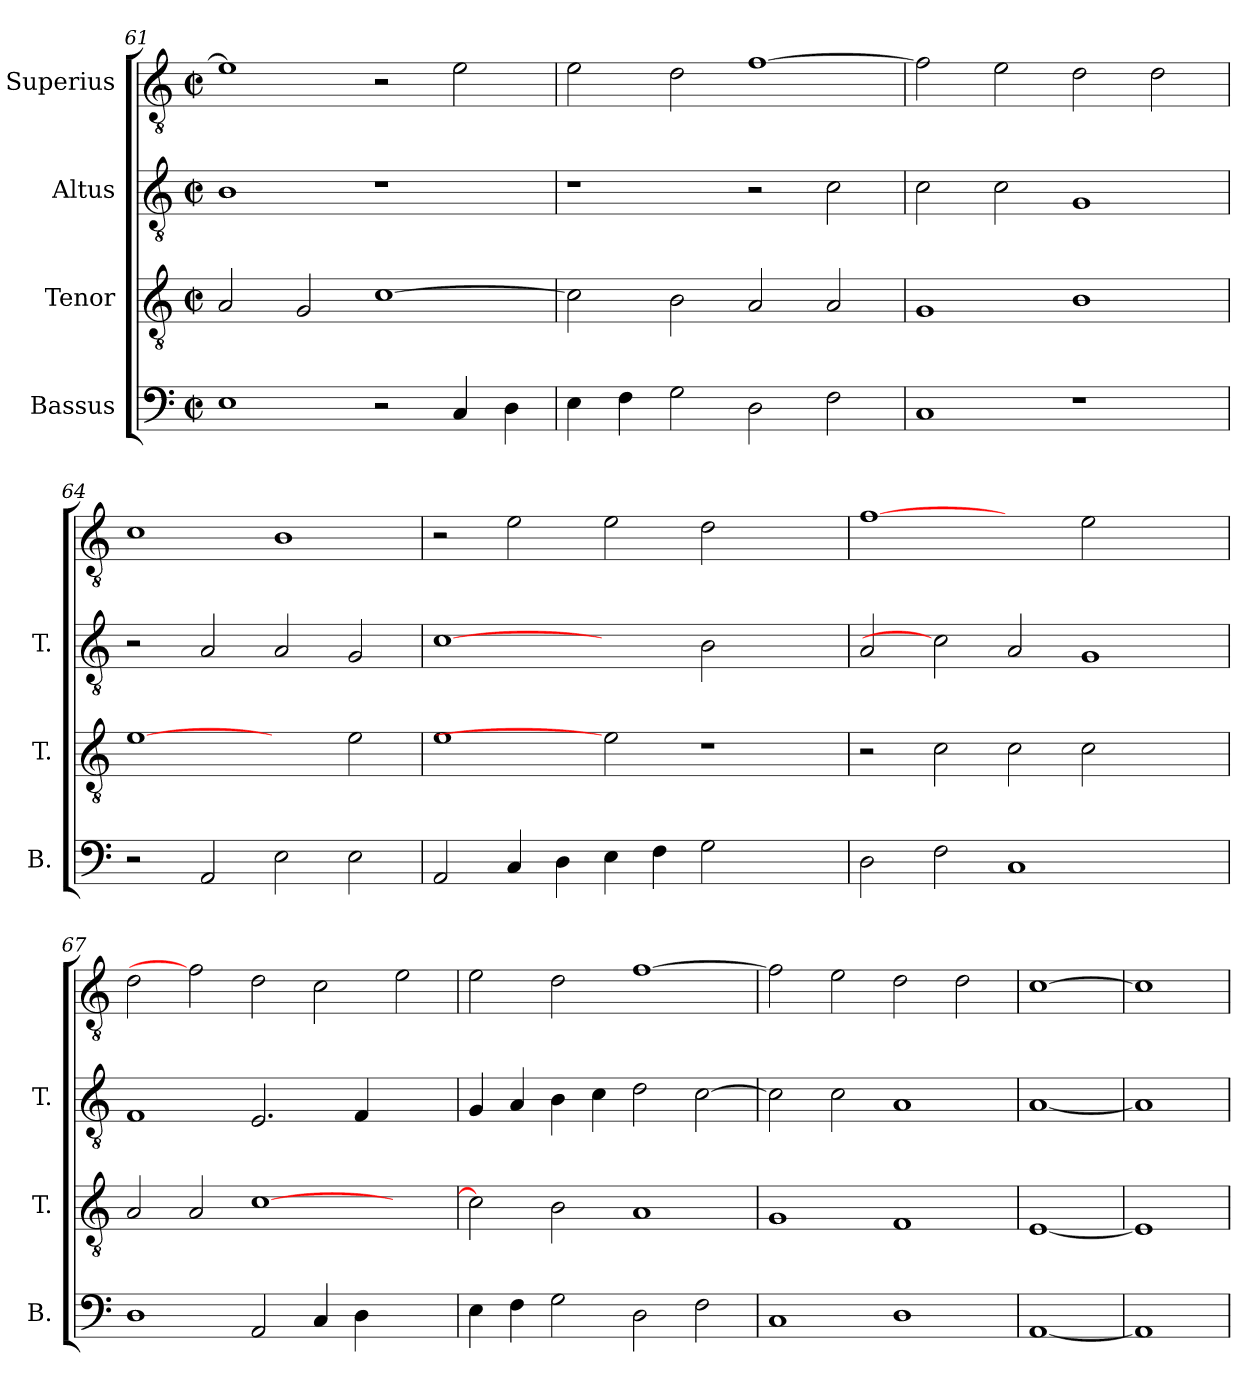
**kern	**kern	**kern	**kern
*part4	*part3	*part2	*part1
*staff4	*staff3	*staff2	*staff1
*I"Bassus	*I"Tenor	*I"Altus	*I"Superius
*I'B.	*I'T.	*I'T.	*
*clefF4	*clefGv2	*clefGv2	*clefGv2
*	*ITrd7c12	*ITrd7c12	*ITrd7c12
*k[]	*k[]	*k[]	*k[]
*C:	*C:	*C:	*C:
*M2/2	*M2/2	*M2/2	*M2/2
*met(c|)	*met(c|)	*met(c|)	*met(c|)
=61	=61	=61	=61
1Ei	2AAi/	1BBi	1Ei]
.	2GGi/	.	.
2r	[>1Ci	1r	2r
4Ci/	.	.	2Ei\
4Di\	.	.	.
=62	=62	=62	=62
4Ei\	2Ci\]	1r	2Ei\
4Fi\	.	.	.
2Gi\	2BBi\	.	2Di\
2Di\	2AAi/	2r	[>1Fi
2Fi\	2AAi/	2Ci\	.
!!LO:PB:g=z
=63	=63	=63	=63
1Ci	1GGi	2Ci\	2Fi\]
.	.	2Ci\	2Ei\
1r	1BBi	1GGi	2Di\
.	.	.	2Di\
=64	=64	=64	=64
2r	[1Ei	2r	1Ci
2AAi/	.	2AAi/	.
2Ei\	2ryy	2AAi/	1BBi
2Ei\	2Ei\	2GGi/	.
=65	=65	=65	=65
2AAi/	1Ei	[1Ci	2r
4Ci/	.	.	2Ei\
4Di\	.	.	.
4Ei\	2Ei]	2ryy	2Ei\
4Fi\	.	.	.
2Gi\	1r	2BBi\	2Di\
2ryy	.	2ryy	2ryy
=66	=66	=66	=66
2Di\	2r	2AAi/	[1Fi
2Fi\	2Ci\	2Ci]	.
1Ci	2Ci\	2AAi/	2ryy
.	2Ci\	1GGi	2Ei\
2ryy	2ryy	.	2ryy
=67	=67	=67	=67
1Di	2AAi/	1FFi	2Di\
.	2AAi/	.	2Fi]
2AAi/	[>1Ci	2.EEi/	2Di\
4Ci/	.	.	2Ci\
4Di\	.	4FFi/	.
2ryy	2ryy	2ryy	2Ei\
!!LO:LB:g=z
=68	=68	=68	=68
4Ei\	2Ci\]	4GGi/	2Ei\
4Fi\	.	4AAi/	.
2Gi\	2BBi\	4BBi\	2Di\
.	.	4Ci\	.
2Di\	1AAi	2Di\	[>1Fi
2Fi\	.	[>2Ci\	.
=69	=69	=69	=69
1Ci	1GGi	2Ci\]	2Fi\]
.	.	2Ci\	2Ei\
1Di	1FFi	1AAi	2Di\
.	.	.	2Di\
=70	=70	=70	=70
[1AAi	[1EEi	[1AAi	[1Ci
=71	=71	=71	=71
1AAi]	1EEi]	1AAi]	1Ci]
=	=	=	=
*-	*-	*-	*-
